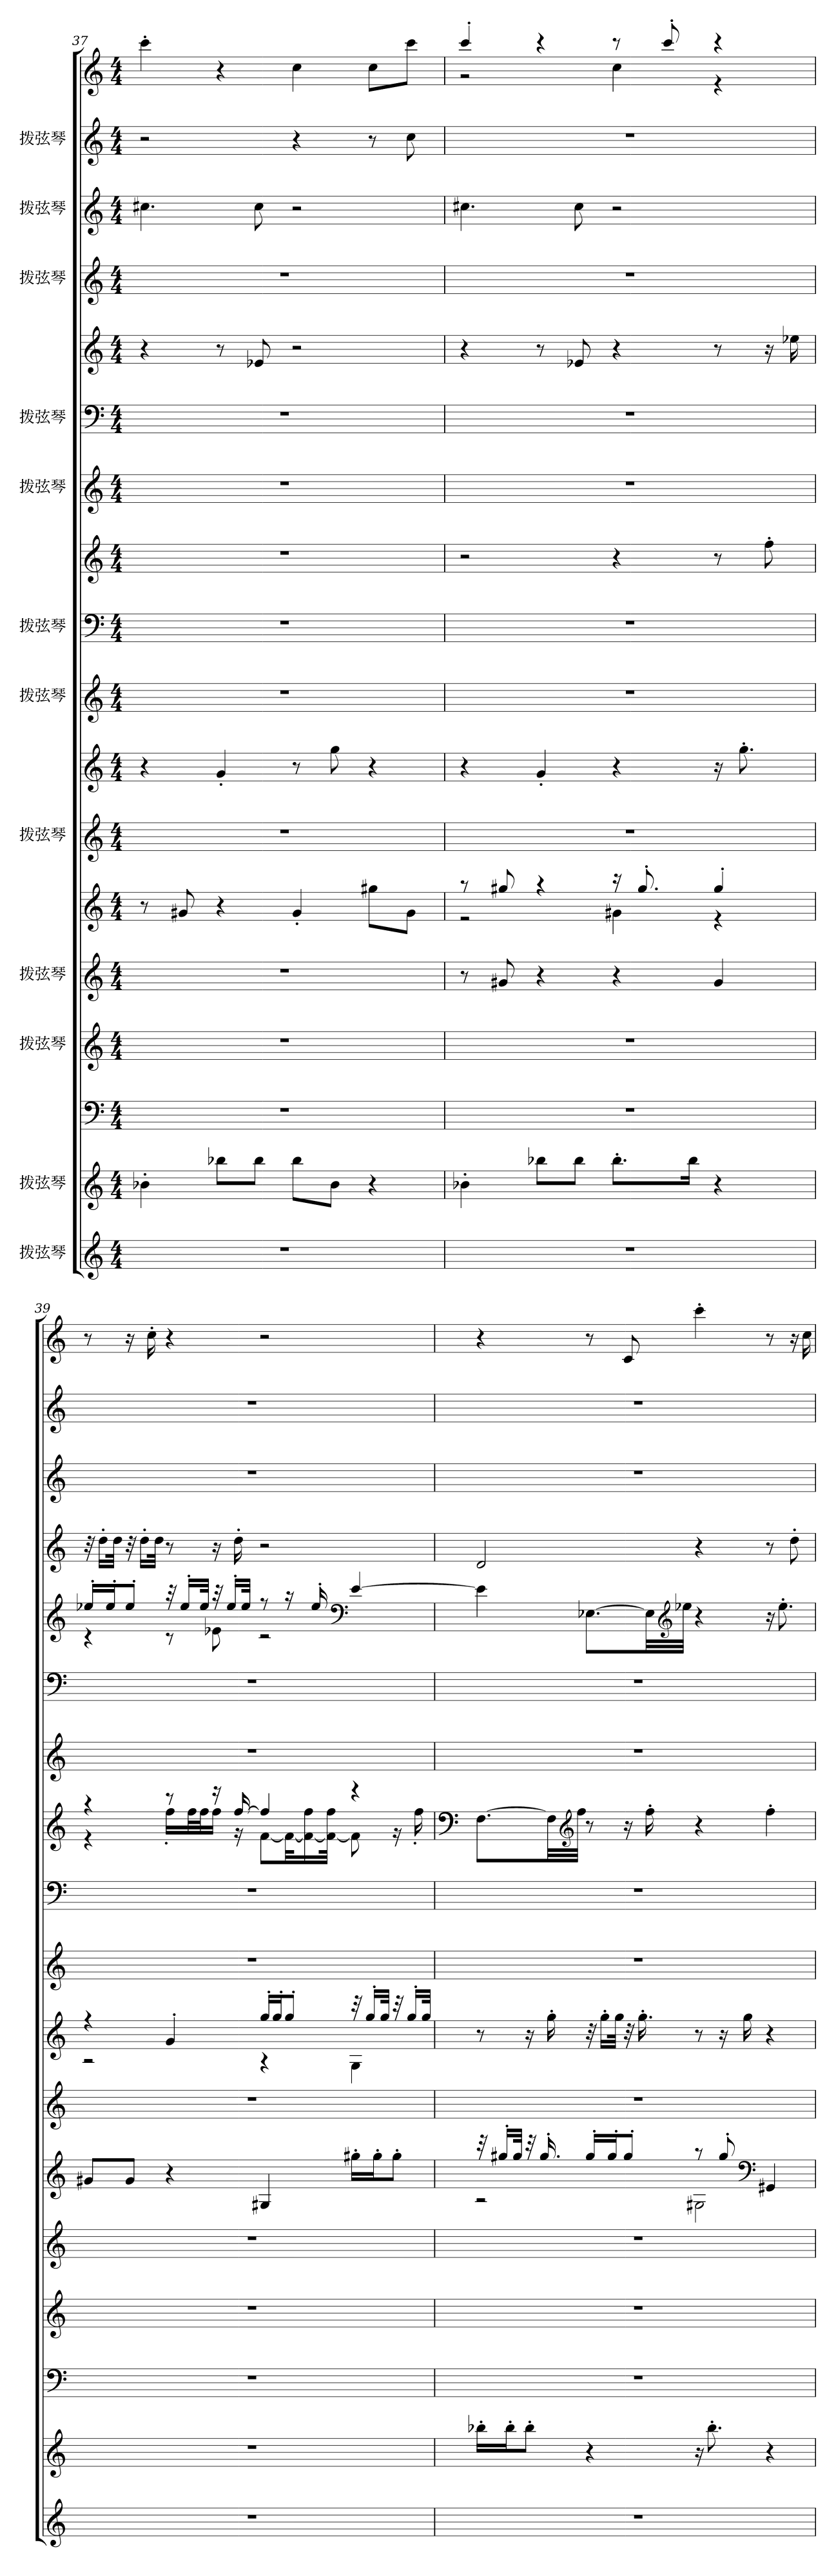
**kern	**kern	**kern	**kern	**kern	**kern	**kern	**kern	**kern	**kern	**kern	**kern	**kern	**kern	**kern	**kern	**kern	**kern
*part12	*part11	*part11	*part10	*part9	*part9	*part8	*part8	*part7	*part6	*part6	*part5	*part4	*part4	*part3	*part2	*part1	*part1
*staff18	*staff17	*staff16	*staff15	*staff14	*staff13	*staff12	*staff11	*staff10	*staff9	*staff8	*staff7	*staff6	*staff5	*staff4	*staff3	*staff2	*staff1
*I"拨弦琴	*I"拨弦琴	*	*I"拨弦琴	*I"拨弦琴	*	*I"拨弦琴	*	*I"拨弦琴	*I"拨弦琴	*	*I"拨弦琴	*I"拨弦琴	*	*I"拨弦琴	*I"拨弦琴	*I"拨弦琴	*
*clefG2	*clefG2	*clefF4	*clefG2	*clefG2	*clefG2	*clefG2	*clefG2	*clefG2	*clefF4	*clefG2	*clefG2	*clefF4	*clefG2	*clefG2	*clefG2	*clefG2	*clefG2
*k[]	*k[]	*k[]	*k[]	*k[]	*k[]	*k[]	*k[]	*k[]	*k[]	*k[]	*k[]	*k[]	*k[]	*k[]	*k[]	*k[]	*k[]
*M4/4	*M4/4	*M4/4	*M4/4	*M4/4	*M4/4	*M4/4	*M4/4	*M4/4	*M4/4	*M4/4	*M4/4	*M4/4	*M4/4	*M4/4	*M4/4	*M4/4	*M4/4
=37	=37	=37	=37	=37	=37	=37	=37	=37	=37	=37	=37	=37	=37	=37	=37	=37	=37
1r	4b-X'\	1r	1r	1r	8r	1r	4r	1r	1r	1r	1r	1r	4r	1r	4.cc#X\	2r	4ccc'\
.	.	.	.	.	8g#X/	.	.	.	.	.	.	.	.	.	.	.	.
.	8bb-X\L	.	.	.	4r	.	4g'/	.	.	.	.	.	8r	.	.	.	4r
.	8bb-\J	.	.	.	.	.	.	.	.	.	.	.	8e-X/	.	8cc#\	.	.
.	8bb-\L	.	.	.	4g#'/	.	8r	.	.	.	.	.	2r	.	2r	4r	4cc\
.	8b-\J	.	.	.	.	.	8gg\	.	.	.	.	.	.	.	.	.	.
.	4r	.	.	.	8gg#X\L	.	4r	.	.	.	.	.	.	.	.	8r	8cc\L
.	.	.	.	.	8g#\J	.	.	.	.	.	.	.	.	.	.	8cc\	8ccc\J
!!LO:PB:g=z
=38	=38	=38	=38	=38	=38	=38	=38	=38	=38	=38	=38	=38	=38	=38	=38	=38	=38
*	*	*	*	*	*^	*	*	*	*	*	*	*	*	*	*	*	*^
1r	4b-X'\	1r	1r	8r	8r	2r	1r	4r	1r	1r	2r	1r	1r	4r	1r	4.cc#X\	1r	4ccc'/	2r
.	.	.	.	8g#X/	8gg#X/	.	.	.	.	.	.	.	.	.	.	.	.	.	.
.	8bb-X\L	.	.	4r	4r	.	.	4g'/	.	.	.	.	.	8r	.	.	.	4r	.
.	8bb-\J	.	.	.	.	.	.	.	.	.	.	.	.	8e-X/	.	8cc#\	.	.	.
.	8.bb-'\L	.	.	4r	16r	4g#X\	.	4r	.	.	4r	.	.	4r	.	2r	.	8r	4cc\
.	.	.	.	.	8.gg#'/	.	.	.	.	.	.	.	.	.	.	.	.	.	.
.	.	.	.	.	.	.	.	.	.	.	.	.	.	.	.	.	.	8ccc'/	.
.	16bb-\Jk	.	.	.	.	.	.	.	.	.	.	.	.	.	.	.	.	.	.
.	4r	.	.	4g#/	4gg#'/	4r	.	16r	.	.	8r	.	.	8r	.	.	.	4r	4r
.	.	.	.	.	.	.	.	8.gg'\	.	.	.	.	.	.	.	.	.	.	.
.	.	.	.	.	.	.	.	.	.	.	8ff'\	.	.	16r	.	.	.	.	.
.	.	.	.	.	.	.	.	.	.	.	.	.	.	16ee-X\	.	.	.	.	.
*	*	*	*	*	*v	*v	*	*	*	*	*	*	*	*	*	*	*	*v	*v
=39	=39	=39	=39	=39	=39	=39	=39	=39	=39	=39	=39	=39	=39	=39	=39	=39	=39
*	*	*	*	*	*	*	*^	*	*	*^	*	*	*^	*	*	*	*
1r	1r	1r	1r	1r	8g#X/L	1r	4r	2r	1r	1r	4r	4r	1r	1r	16ee-X'/LL	4r	32r	1r	1r	8r
.	.	.	.	.	.	.	.	.	.	.	.	.	.	.	.	.	16dd'\LL	.	.	.
.	.	.	.	.	.	.	.	.	.	.	.	.	.	.	16ee-'/J	.	.	.	.	.
.	.	.	.	.	.	.	.	.	.	.	.	.	.	.	.	.	32dd\JJk	.	.	.
.	.	.	.	.	8g#/J	.	.	.	.	.	.	.	.	.	8ee-'/J	.	32r	.	.	16r
.	.	.	.	.	.	.	.	.	.	.	.	.	.	.	.	.	16dd'\LL	.	.	.
.	.	.	.	.	.	.	.	.	.	.	.	.	.	.	.	.	.	.	.	16cc'\
.	.	.	.	.	.	.	.	.	.	.	.	.	.	.	.	.	32dd\JJk	.	.	.
.	.	.	.	.	4r	.	4g'/	.	.	.	8r	16ff'\LL	.	.	32r	8r	8r	.	.	4r
.	.	.	.	.	.	.	.	.	.	.	.	.	.	.	16ee-'/LL	.	.	.	.	.
.	.	.	.	.	.	.	.	.	.	.	.	32ff\L	.	.	.	.	.	.	.	.
.	.	.	.	.	.	.	.	.	.	.	.	32ff\J	.	.	32ee-/JJk	.	.	.	.	.
.	.	.	.	.	.	.	.	.	.	.	16r	16ff\JJ	.	.	32r	8e-X\	16r	.	.	.
.	.	.	.	.	.	.	.	.	.	.	.	.	.	.	16ee-'/LL	.	.	.	.	.
.	.	.	.	.	.	.	.	.	.	.	[16ff/	16r	.	.	.	.	16dd'\	.	.	.
.	.	.	.	.	.	.	.	.	.	.	.	.	.	.	32ee-/JJk	.	.	.	.	.
.	.	.	.	.	4G#X/	.	16gg'/LL	4r	.	.	4ff/]	[8f\L	.	.	8r	2r	2r	.	.	2r
.	.	.	.	.	.	.	16gg'/J	.	.	.	.	.	.	.	.	.	.	.	.	.
.	.	.	.	.	.	.	8gg'/J	.	.	.	.	32f\KL_	.	.	16r	.	.	.	.	.
.	.	.	.	.	.	.	.	.	.	.	.	16f\_ 16ff\	.	.	.	.	.	.	.	.
.	.	.	.	.	.	.	.	.	.	.	.	.	.	.	16ee-'/	.	.	.	.	.
.	.	.	.	.	.	.	.	.	.	.	.	32f\_ 32ff\JJk	.	.	.	.	.	.	.	.
*	*	*	*	*	*	*	*	*	*	*	*	*	*	*	*clefF4	*	*	*	*	*
.	.	.	.	.	16gg#X'\LL	.	32r	4G\	.	.	4r	8f\]	.	.	[4e-/	.	.	.	.	.
.	.	.	.	.	.	.	16gg'/LL	.	.	.	.	.	.	.	.	.	.	.	.	.
.	.	.	.	.	16gg#'\J	.	.	.	.	.	.	.	.	.	.	.	.	.	.	.
.	.	.	.	.	.	.	32gg/JJk	.	.	.	.	.	.	.	.	.	.	.	.	.
.	.	.	.	.	8gg#'\J	.	32r	.	.	.	.	16r	.	.	.	.	.	.	.	.
.	.	.	.	.	.	.	16gg'/LL	.	.	.	.	.	.	.	.	.	.	.	.	.
.	.	.	.	.	.	.	.	.	.	.	.	16ff'\	.	.	.	.	.	.	.	.
.	.	.	.	.	.	.	32gg/JJk	.	.	.	.	.	.	.	.	.	.	.	.	.
*	*	*	*	*	*	*	*v	*v	*	*	*v	*v	*	*	*v	*v	*	*	*	*
!!LO:PB:g=z
=40	=40	=40	=40	=40	=40	=40	=40	=40	=40	=40	=40	=40	=40	=40	=40	=40	=40
*	*	*	*	*	*	*	*	*	*	*clefF4	*	*	*	*	*	*	*
*	*	*	*	*	*^	*	*	*	*	*	*	*	*	*	*	*	*
1r	16bb-X'\LL	1r	1r	1r	32r	2r	1r	8r	1r	1r	[8.F\L	1r	1r	4e-\]	2d/	1r	1r	4r
.	.	.	.	.	16gg#X'/LL	.	.	.	.	.	.	.	.	.	.	.	.	.
.	16bb-'\J	.	.	.	.	.	.	.	.	.	.	.	.	.	.	.	.	.
.	.	.	.	.	32gg#/JJk	.	.	.	.	.	.	.	.	.	.	.	.	.
.	8bb-'\J	.	.	.	32r	.	.	16r	.	.	.	.	.	.	.	.	.	.
.	.	.	.	.	16.gg#'/	.	.	.	.	.	.	.	.	.	.	.	.	.
.	.	.	.	.	.	.	.	16gg'\	.	.	32F\LL]	.	.	.	.	.	.	.
*	*	*	*	*	*	*	*	*	*	*	*clefG2	*	*	*	*	*	*	*
.	.	.	.	.	.	.	.	.	.	.	32ff\JJJ	.	.	.	.	.	.	.
.	4r	.	.	.	16gg#'/LL	.	.	32r	.	.	8r	.	.	[8.E-X\L	.	.	.	8r
.	.	.	.	.	.	.	.	16gg'\LL	.	.	.	.	.	.	.	.	.	.
.	.	.	.	.	16gg#'/J	.	.	.	.	.	.	.	.	.	.	.	.	.
.	.	.	.	.	.	.	.	32gg\JJk	.	.	.	.	.	.	.	.	.	.
.	.	.	.	.	8gg#'/J	.	.	32r	.	.	16r	.	.	.	.	.	.	8c/
.	.	.	.	.	.	.	.	16.gg'\	.	.	.	.	.	.	.	.	.	.
.	.	.	.	.	.	.	.	.	.	.	16ff'\	.	.	32E-\LL]	.	.	.	.
*	*	*	*	*	*	*	*	*	*	*	*	*	*	*clefG2	*	*	*	*
.	.	.	.	.	.	.	.	.	.	.	.	.	.	32ee-X\JJJ	.	.	.	.
.	16r	.	.	.	8r	2G#X\	.	8r	.	.	4r	.	.	4r	4r	.	.	4ccc'\
.	8.bb-'\	.	.	.	.	.	.	.	.	.	.	.	.	.	.	.	.	.
.	.	.	.	.	8gg#'/	.	.	16r	.	.	.	.	.	.	.	.	.	.
.	.	.	.	.	.	.	.	16gg\	.	.	.	.	.	.	.	.	.	.
*	*	*	*	*	*clefF4	*	*	*	*	*	*	*	*	*	*	*	*	*
.	4r	.	.	.	4GG#X/	.	.	4r	.	.	4ff'\	.	.	16r	8r	.	.	8r
.	.	.	.	.	.	.	.	.	.	.	.	.	.	8.ee-'\	.	.	.	.
.	.	.	.	.	.	.	.	.	.	.	.	.	.	.	8dd'\	.	.	16r
.	.	.	.	.	.	.	.	.	.	.	.	.	.	.	.	.	.	16cc\
*	*	*	*	*	*v	*v	*	*	*	*	*	*	*	*	*	*	*	*
=	=	=	=	=	=	=	=	=	=	=	=	=	=	=	=	=	=
*-	*-	*-	*-	*-	*-	*-	*-	*-	*-	*-	*-	*-	*-	*-	*-	*-	*-
